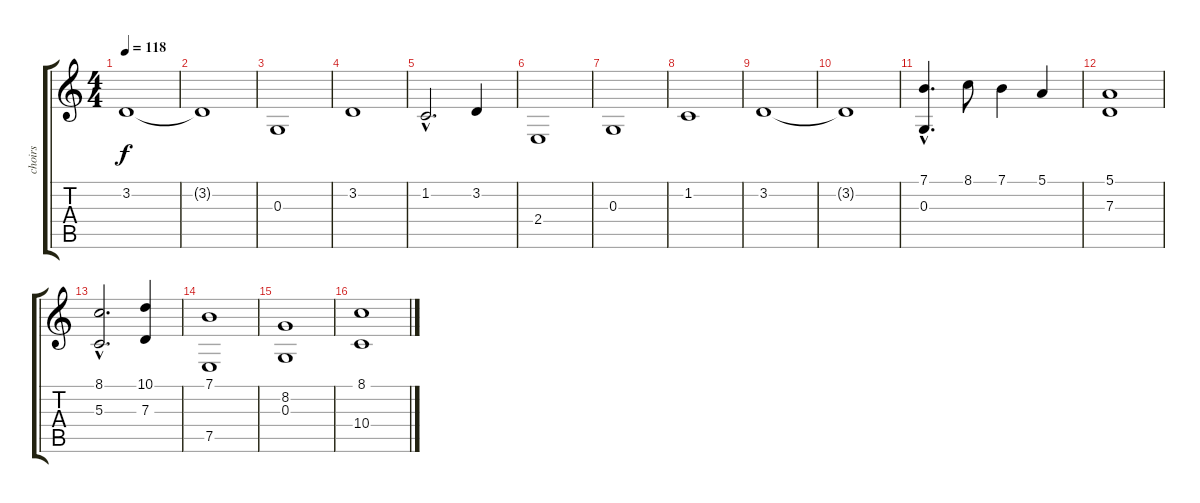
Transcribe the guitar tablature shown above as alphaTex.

\track ("choirs" "choirs") {instrument choiraahs}
\staff {score tabs}
\tuning (E4 B3 G3 D3 A2 E2) {hide}
\ts (4 4)
\tempo 118
\clef g2
\ks c
3.2.1{dy f} |
3.2{t}.1 |
0.3.1 |
3.2.1 |
1.2{hac}.2{d} 3.2.4 |
2.4.1 |
0.3.1 |
1.2.1 |
3.2.1 |
3.2{t}.1 |
(7.1{hac} 0.3).4{d volume 9} 8.1.8 7.1.4 5.1.4 |
(5.1 7.3).1 |
(8.1{hac} 5.3{hac}).2{d} (10.1 7.3).4 |
(7.1 7.5).1 |
(8.2 0.3).1{volume 8} |
(8.1 10.4).1
